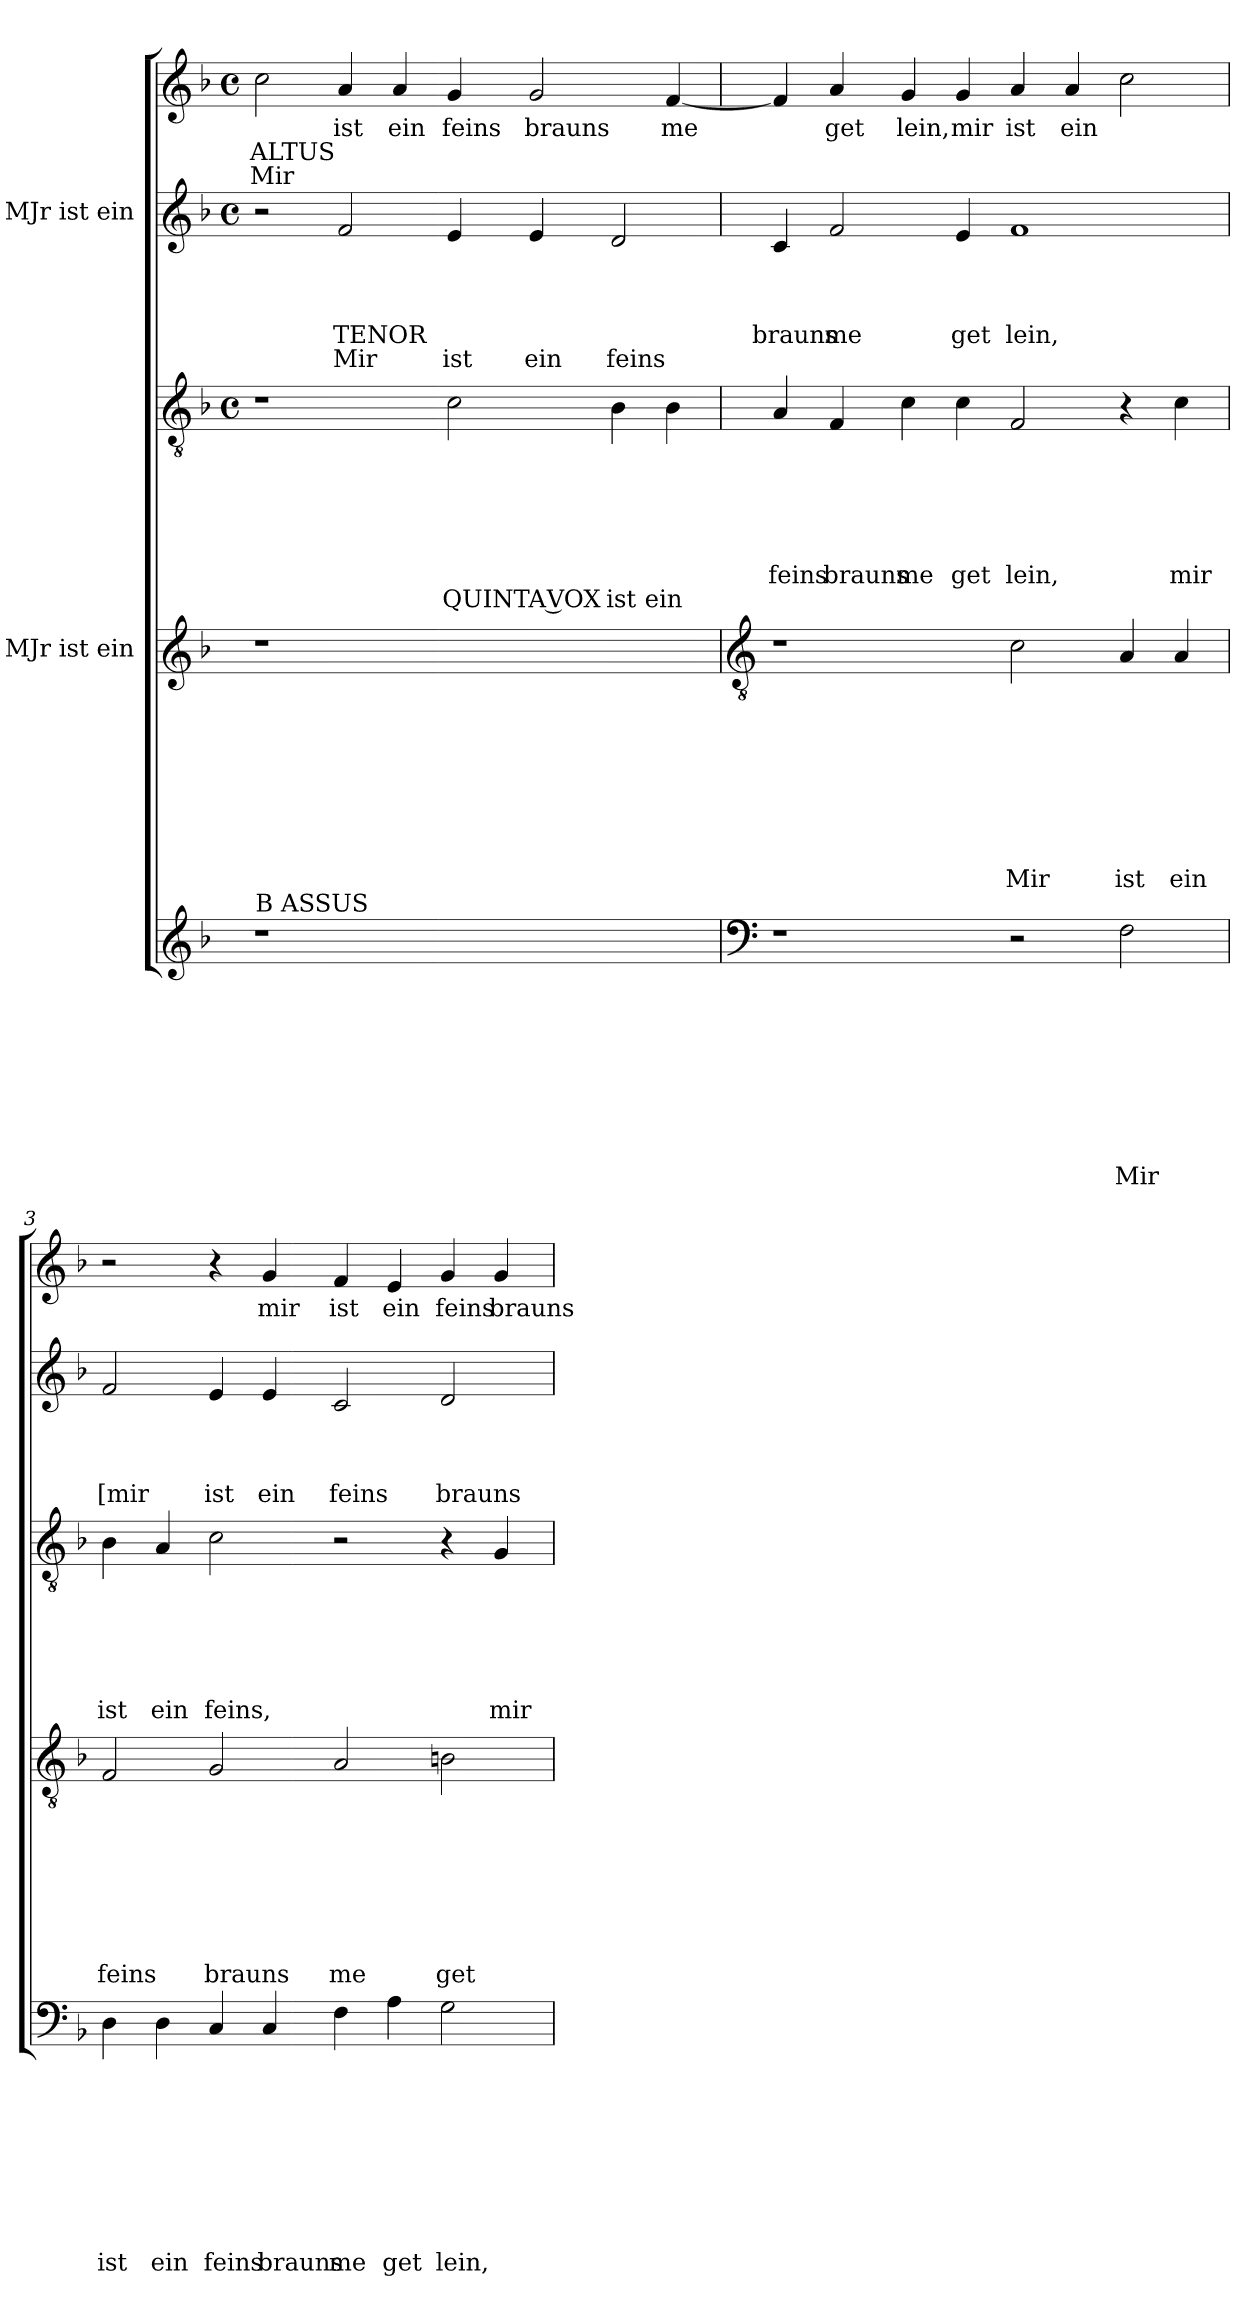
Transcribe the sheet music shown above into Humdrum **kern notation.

**kern	**text	**text	**text	**text	**text	**text	**text	**text	**text	**kern	**text	**text	**text	**text	**text	**text	**text	**text	**kern	**text	**text	**text	**text	**text	**text	**text	**kern	**text	**text	**text	**text	**text	**kern	**text	**text	**text
*part5	*part5	*part5	*part5	*part5	*part5	*part5	*part5	*part5	*part5	*part4	*part4	*part4	*part4	*part4	*part4	*part4	*part4	*part4	*part3	*part3	*part3	*part3	*part3	*part3	*part3	*part3	*part2	*part2	*part2	*part2	*part2	*part2	*part1	*part1	*part1	*part1
*staff5	*staff5	*staff5	*staff5	*staff5	*staff5	*staff5	*staff5	*staff5	*staff5	*staff4	*staff4	*staff4	*staff4	*staff4	*staff4	*staff4	*staff4	*staff4	*staff3	*staff3	*staff3	*staff3	*staff3	*staff3	*staff3	*staff3	*staff2	*staff2	*staff2	*staff2	*staff2	*staff2	*staff1	*staff1	*staff1	*staff1
*	*	*	*	*	*	*	*	*	*	*I"MJr ist ein	*	*	*	*	*	*	*	*	*	*	*	*	*	*	*	*	*I"MJr ist ein	*	*	*	*	*	*	*	*	*
*clefG2	*	*	*	*	*	*	*	*	*	*clefG2	*	*	*	*	*	*	*	*	*clefGv2	*	*	*	*	*	*	*	*clefG2	*	*	*	*	*	*clefG2	*	*	*
*k[b-]	*	*	*	*	*	*	*	*	*	*k[b-]	*	*	*	*	*	*	*	*	*k[b-]	*	*	*	*	*	*	*	*k[b-]	*	*	*	*	*	*k[b-]	*	*	*
*F:	*	*	*	*	*	*	*	*	*	*F:	*	*	*	*	*	*	*	*	*F:	*	*	*	*	*	*	*	*F:	*	*	*	*	*	*F:	*	*	*
*	*	*	*	*	*	*	*	*	*	*	*	*	*	*	*	*	*	*	*M4/4	*	*	*	*	*	*	*	*M4/4	*	*	*	*	*	*M4/4	*	*	*
*	*	*	*	*	*	*	*	*	*	*	*	*	*	*	*	*	*	*	*met(c)	*	*	*	*	*	*	*	*met(c)	*	*	*	*	*	*met(c)	*	*	*
=1	=1	=1	=1	=1	=1	=1	=1	=1	=1	=1	=1	=1	=1	=1	=1	=1	=1	=1	=1	=1	=1	=1	=1	=1	=1	=1	=1	=1	=1	=1	=1	=1	=1	=1	=1	=1
!LO:TX:a:t=B ASSUS	!	!	!	!	!	!	!	!	!	!	!	!	!	!	!	!	!	!	!	!	!	!	!	!	!	!	!	!	!	!	!	!	!	!	!	!
!	!	!	!	!	!	!	!	!	!	!	!	!	!	!	!	!	!	!	!	!	!	!	!	!	!	!	!	!	!	!	!	!	!	!	!LO:LY:b:rj	!LO:LY:b:rj
1r	.	.	.	.	.	.	.	.	.	1r	.	.	.	.	.	.	.	.	1r	.	.	.	.	.	.	.	2r	.	.	.	.	.	2cc\	.	ALTUS	Mir
!	!	!	!	!	!	!	!	!	!	!	!	!	!	!	!	!	!	!	!	!	!	!	!	!	!	!	!	!	!	!	!LO:LY:b:rj	!LO:LY:b:rj	!	!LO:LY:b	!	!
.	.	.	.	.	.	.	.	.	.	.	.	.	.	.	.	.	.	.	.	.	.	.	.	.	.	.	2f/	.	.	.	TENOR	Mir	4a/	ist	.	.
!	!	!	!	!	!	!	!	!	!	!	!	!	!	!	!	!	!	!	!	!	!	!	!	!	!	!	!	!	!	!	!	!	!	!LO:LY:b	!	!
.	.	.	.	.	.	.	.	.	.	.	.	.	.	.	.	.	.	.	.	.	.	.	.	.	.	.	.	.	.	.	.	.	4a/	ein	.	.
!	!	!	!	!	!	!	!	!	!	!	!	!	!	!	!	!	!	!	!	!	!	!	!	!	!	!LO:LY:b:rj	!	!	!	!	!	!LO:LY:b	!	!LO:LY:b	!	!
1ryy	.	.	.	.	.	.	.	.	.	1ryy	.	.	.	.	.	.	.	.	2c\	.	.	.	.	.	.	QUINTA VOX	4e/	.	.	.	.	ist	4g/	feins	.	.
!	!	!	!	!	!	!	!	!	!	!	!	!	!	!	!	!	!	!	!	!	!	!	!	!	!	!	!	!	!	!	!	!LO:LY:b	!	!LO:LY:b	!	!
.	.	.	.	.	.	.	.	.	.	.	.	.	.	.	.	.	.	.	.	.	.	.	.	.	.	.	4e/	.	.	.	.	ein	2g/	brauns	.	.
!	!	!	!	!	!	!	!	!	!	!	!	!	!	!	!	!	!	!	!	!	!	!	!	!	!	!LO:LY:b	!	!	!	!	!	!LO:LY:b	!	!	!	!
.	.	.	.	.	.	.	.	.	.	.	.	.	.	.	.	.	.	.	4B-\	.	.	.	.	.	.	ist	2d/	.	.	.	.	feins	.	.	.	.
!	!	!	!	!	!	!	!	!	!	!	!	!	!	!	!	!	!	!	!	!	!	!	!	!	!	!LO:LY:b	!	!	!	!	!	!	!	!LO:LY:b	!	!
.	.	.	.	.	.	.	.	.	.	.	.	.	.	.	.	.	.	.	4B-\	.	.	.	.	.	.	ein	.	.	.	.	.	.	[<4f/	me	.	.
!!LO:LB:g=z
=2	=2	=2	=2	=2	=2	=2	=2	=2	=2	=2	=2	=2	=2	=2	=2	=2	=2	=2	=2	=2	=2	=2	=2	=2	=2	=2	=2	=2	=2	=2	=2	=2	=2	=2	=2	=2
*clefF4	*	*	*	*	*	*	*	*	*	*clefGv2	*	*	*	*	*	*	*	*	*	*	*	*	*	*	*	*	*	*	*	*	*	*	*	*	*	*
!	!	!	!	!	!	!	!	!	!	!	!	!	!	!	!	!	!	!	!	!	!	!	!	!	!LO:LY:b	!	!	!	!	!	!LO:LY:b	!	!	!	!	!
1r	.	.	.	.	.	.	.	.	.	1r	.	.	.	.	.	.	.	.	4A/	.	.	.	.	.	feins	.	4c/	.	.	.	brauns	.	4f/]	.	.	.
!	!	!	!	!	!	!	!	!	!	!	!	!	!	!	!	!	!	!	!	!	!	!	!	!	!LO:LY:b	!	!	!	!	!	!LO:LY:b	!	!	!LO:LY:b	!	!
.	.	.	.	.	.	.	.	.	.	.	.	.	.	.	.	.	.	.	4F/	.	.	.	.	.	brauns	.	2f/	.	.	.	me	.	4a/	get	.	.
!	!	!	!	!	!	!	!	!	!	!	!	!	!	!	!	!	!	!	!	!	!	!	!	!	!LO:LY:b	!	!	!	!	!	!	!	!	!LO:LY:b	!	!
.	.	.	.	.	.	.	.	.	.	.	.	.	.	.	.	.	.	.	4c\	.	.	.	.	.	me	.	.	.	.	.	.	.	4g/	lein,	.	.
!	!	!	!	!	!	!	!	!	!	!	!	!	!	!	!	!	!	!	!	!	!	!	!	!	!LO:LY:b	!	!	!	!	!	!LO:LY:b	!	!	!LO:LY:b	!	!
.	.	.	.	.	.	.	.	.	.	.	.	.	.	.	.	.	.	.	4c\	.	.	.	.	.	get	.	4e/	.	.	.	get	.	4g/	mir	.	.
!	!	!	!	!	!	!	!	!	!	!	!	!	!	!	!	!	!	!LO:LY:b	!	!	!	!	!	!	!LO:LY:b	!	!	!	!	!	!LO:LY:b	!	!	!LO:LY:b	!	!
2r	.	.	.	.	.	.	.	.	.	2c\	.	.	.	.	.	.	.	Mir	2F/	.	.	.	.	.	lein,	.	1f	.	.	.	lein,	.	4a/	ist	.	.
!	!	!	!	!	!	!	!	!	!	!	!	!	!	!	!	!	!	!	!	!	!	!	!	!	!	!	!	!	!	!	!	!	!	!LO:LY:b	!	!
.	.	.	.	.	.	.	.	.	.	.	.	.	.	.	.	.	.	.	.	.	.	.	.	.	.	.	.	.	.	.	.	.	4a/	ein	.	.
!	!	!	!	!	!	!	!	!	!LO:LY:b	!	!	!	!	!	!	!	!	!LO:LY:b	!	!	!	!	!	!	!	!	!	!	!	!	!	!	!	!	!	!
2F\	.	.	.	.	.	.	.	.	Mir	4A/	.	.	.	.	.	.	.	ist	4r	.	.	.	.	.	.	.	.	.	.	.	.	.	2cc\	.	.	.
!	!	!	!	!	!	!	!	!	!	!	!	!	!	!	!	!	!	!LO:LY:b	!	!	!	!	!	!	!LO:LY:b	!	!	!	!	!	!	!	!	!	!	!
.	.	.	.	.	.	.	.	.	.	4A/	.	.	.	.	.	.	.	ein	4c\	.	.	.	.	.	mir	.	.	.	.	.	.	.	.	.	.	.
=3	=3	=3	=3	=3	=3	=3	=3	=3	=3	=3	=3	=3	=3	=3	=3	=3	=3	=3	=3	=3	=3	=3	=3	=3	=3	=3	=3	=3	=3	=3	=3	=3	=3	=3	=3	=3
!	!	!	!	!	!	!	!	!	!LO:LY:b	!	!	!	!	!	!	!	!	!LO:LY:b	!	!	!	!	!	!	!LO:LY:b	!	!	!	!	!	!LO:LY:b	!	!	!	!	!
4D\	.	.	.	.	.	.	.	.	ist	2F/	.	.	.	.	.	.	.	feins	4B-\	.	.	.	.	.	ist	.	2f/	.	.	.	[mir	.	2r	.	.	.
!	!	!	!	!	!	!	!	!	!LO:LY:b	!	!	!	!	!	!	!	!	!	!	!	!	!	!	!	!LO:LY:b	!	!	!	!	!	!	!	!	!	!	!
4D\	.	.	.	.	.	.	.	.	ein	.	.	.	.	.	.	.	.	.	4A/	.	.	.	.	.	ein	.	.	.	.	.	.	.	.	.	.	.
!	!	!	!	!	!	!	!	!	!LO:LY:b	!	!	!	!	!	!	!	!	!LO:LY:b	!	!	!	!	!	!	!LO:LY:b	!	!	!	!	!	!LO:LY:b	!	!	!	!	!
4C/	.	.	.	.	.	.	.	.	feins	2G/	.	.	.	.	.	.	.	brauns	2c\	.	.	.	.	.	feins,	.	4e/	.	.	.	ist	.	4r	.	.	.
!	!	!	!	!	!	!	!	!	!LO:LY:b	!	!	!	!	!	!	!	!	!	!	!	!	!	!	!	!	!	!	!	!	!	!LO:LY:b	!	!	!LO:LY:b	!	!
4C/	.	.	.	.	.	.	.	.	brauns	.	.	.	.	.	.	.	.	.	.	.	.	.	.	.	.	.	4e/	.	.	.	ein	.	4g/	mir	.	.
!	!	!	!	!	!	!	!	!	!LO:LY:b	!	!	!	!	!	!	!	!	!LO:LY:b	!	!	!	!	!	!	!	!	!	!	!	!	!LO:LY:b	!	!	!LO:LY:b	!	!
4F\	.	.	.	.	.	.	.	.	me	2A/	.	.	.	.	.	.	.	me	2r	.	.	.	.	.	.	.	2c/	.	.	.	feins	.	4f/	ist	.	.
!	!	!	!	!	!	!	!	!	!LO:LY:b	!	!	!	!	!	!	!	!	!	!	!	!	!	!	!	!	!	!	!	!	!	!	!	!	!LO:LY:b	!	!
4A\	.	.	.	.	.	.	.	.	get	.	.	.	.	.	.	.	.	.	.	.	.	.	.	.	.	.	.	.	.	.	.	.	4e/	ein	.	.
!	!	!	!	!	!	!	!	!	!LO:LY:b	!	!	!	!	!	!	!	!	!LO:LY:b	!	!	!	!	!	!	!	!	!	!	!	!	!LO:LY:b	!	!	!LO:LY:b	!	!
2G\	.	.	.	.	.	.	.	.	lein,	2Bn\	.	.	.	.	.	.	.	get	4r	.	.	.	.	.	.	.	2d/	.	.	.	brauns	.	4g/	feins	.	.
!	!	!	!	!	!	!	!	!	!	!	!	!	!	!	!	!	!	!	!	!	!	!	!	!	!LO:LY:b	!	!	!	!	!	!	!	!	!LO:LY:b	!	!
.	.	.	.	.	.	.	.	.	.	.	.	.	.	.	.	.	.	.	4G/	.	.	.	.	.	mir	.	.	.	.	.	.	.	4g/	brauns	.	.
=	=	=	=	=	=	=	=	=	=	=	=	=	=	=	=	=	=	=	=	=	=	=	=	=	=	=	=	=	=	=	=	=	=	=	=	=
*-	*-	*-	*-	*-	*-	*-	*-	*-	*-	*-	*-	*-	*-	*-	*-	*-	*-	*-	*-	*-	*-	*-	*-	*-	*-	*-	*-	*-	*-	*-	*-	*-	*-	*-	*-	*-
